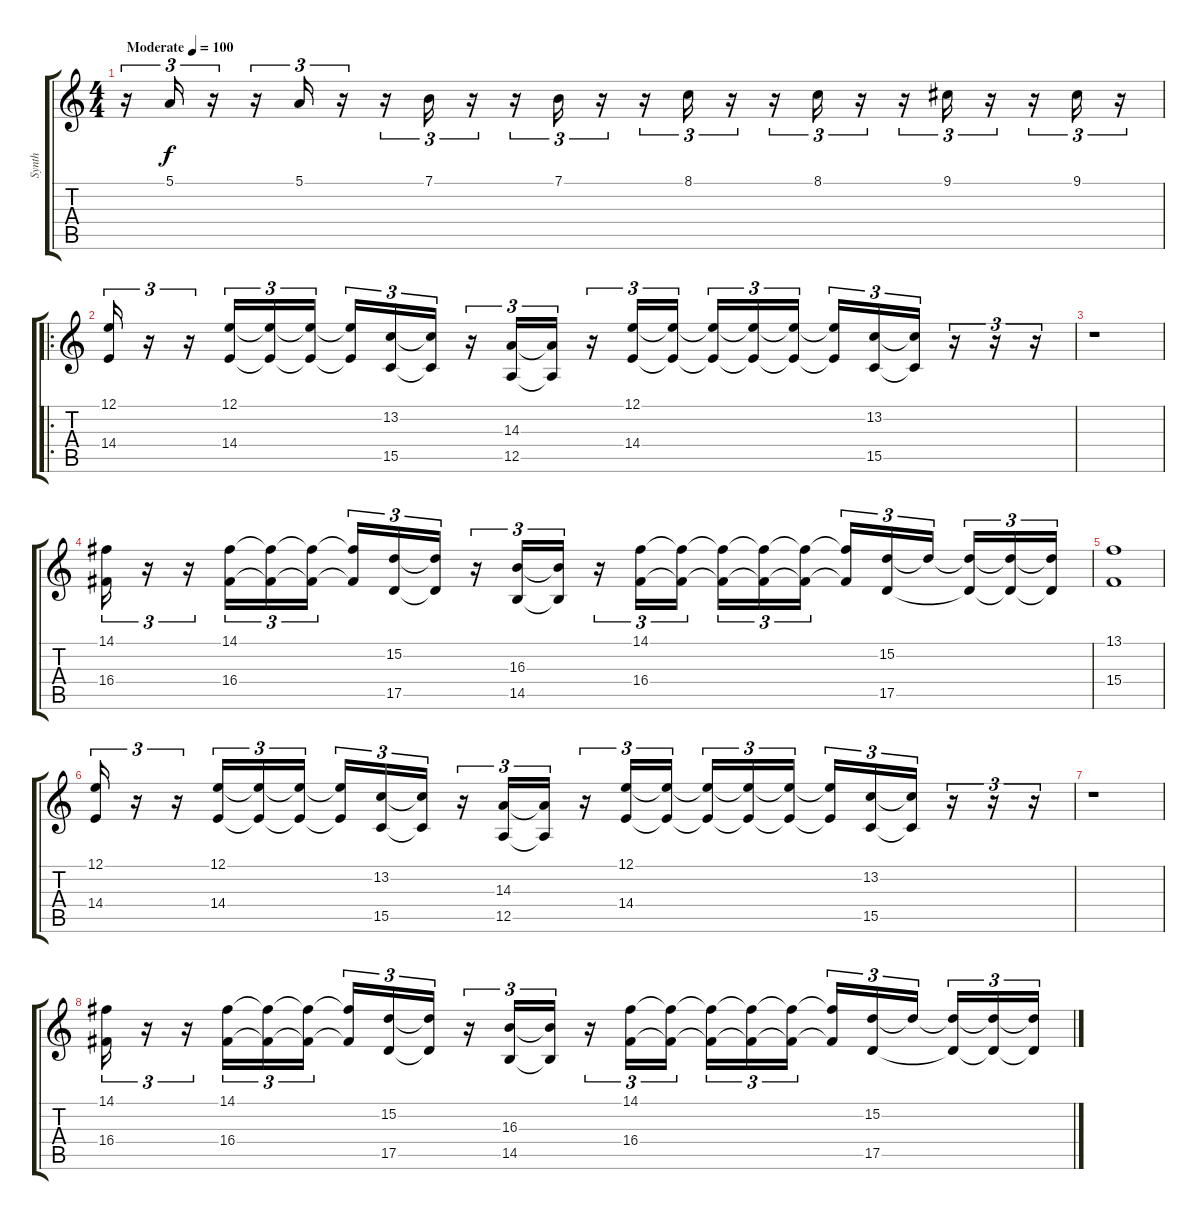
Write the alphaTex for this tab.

\track ("Synth" "Synth") {instrument lead2sawtooth}
\staff {score tabs}
\tuning (E4 B3 G3 D3 A2 E2) {hide}
\ts (4 4)
\tempo (100 "Moderate")
\clef g2
\ks c
r.16{tu (3 2) dy f instrument lead2sawtooth} 5.1.16{tu (3 2)} r.16{tu (3 2)} r.16{tu (3 2)} 5.1.16{tu (3 2)} r.16{tu (3 2)} r.16{tu (3 2)} 7.1.16{tu (3 2)} r.16{tu (3 2)} r.16{tu (3 2)} 7.1.16{tu (3 2)} r.16{tu (3 2)} r.16{tu (3 2)} 8.1.16{tu (3 2)} r.16{tu (3 2)} r.16{tu (3 2)} 8.1.16{tu (3 2)} r.16{tu (3 2)} r.16{tu (3 2)} 9.1.16{tu (3 2)} r.16{tu (3 2)} r.16{tu (3 2)} 9.1.16{tu (3 2)} r.16{tu (3 2)} |
\ro
(12.1 14.4).16{tu (3 2)} r.16{tu (3 2)} r.16{tu (3 2)} (12.1 14.4).16{tu (3 2)} (12.1{t} 14.4{t}).16{tu (3 2)} (12.1{t} 14.4{t}).16{tu (3 2)} (12.1{t} 14.4{t}).16{tu (3 2)} (13.2 15.5).16{tu (3 2)} (13.2{t} 15.5{t}).16{tu (3 2)} r.16{tu (3 2)} (14.3 12.5).16{tu (3 2)} (14.3{t} 12.5{t}).16{tu (3 2)} r.16{tu (3 2)} (12.1 14.4).16{tu (3 2)} (12.1{t} 14.4{t}).16{tu (3 2) beam splitsecondary} (12.1{t} 14.4{t}).16{tu (3 2)} (12.1{t} 14.4{t}).16{tu (3 2)} (12.1{t} 14.4{t}).16{tu (3 2)} (12.1{t} 14.4{t}).16{tu (3 2)} (13.2 15.5).16{tu (3 2)} (13.2{t} 15.5{t}).16{tu (3 2)} r.16{tu (3 2)} r.16{tu (3 2)} r.16{tu (3 2)} |
r.1 |
(14.1 16.4).16{tu (3 2)} r.16{tu (3 2)} r.16{tu (3 2)} (14.1 16.4).16{tu (3 2)} (14.1{t} 16.4{t}).16{tu (3 2)} (14.1{t} 16.4{t}).16{tu (3 2)} (14.1{t} 16.4{t}).16{tu (3 2)} (15.2 17.5).16{tu (3 2)} (15.2{t} 17.5{t}).16{tu (3 2)} r.16{tu (3 2)} (16.3 14.5).16{tu (3 2)} (16.3{t} 14.5{t}).16{tu (3 2)} r.16{tu (3 2)} (14.1 16.4).16{tu (3 2)} (14.1{t} 16.4{t}).16{tu (3 2) beam splitsecondary} (14.1{t} 16.4{t}).16{tu (3 2)} (14.1{t} 16.4{t}).16{tu (3 2)} (14.1{t} 16.4{t}).16{tu (3 2)} (14.1{t} 16.4{t}).16{tu (3 2)} (15.2 17.5).16{tu (3 2)} 15.2{t}.16{tu (3 2) beam splitsecondary} (15.2{t} 17.5{t}).16{tu (3 2)} (15.2{t} 17.5{t}).16{tu (3 2)} (15.2{t} 17.5{t}).16{tu (3 2)} |
(13.1 15.4).1 |
(12.1 14.4).16{tu (3 2)} r.16{tu (3 2)} r.16{tu (3 2)} (12.1 14.4).16{tu (3 2)} (12.1{t} 14.4{t}).16{tu (3 2)} (12.1{t} 14.4{t}).16{tu (3 2)} (12.1{t} 14.4{t}).16{tu (3 2)} (13.2 15.5).16{tu (3 2)} (13.2{t} 15.5{t}).16{tu (3 2)} r.16{tu (3 2)} (14.3 12.5).16{tu (3 2)} (14.3{t} 12.5{t}).16{tu (3 2)} r.16{tu (3 2)} (12.1 14.4).16{tu (3 2)} (12.1{t} 14.4{t}).16{tu (3 2) beam splitsecondary} (12.1{t} 14.4{t}).16{tu (3 2)} (12.1{t} 14.4{t}).16{tu (3 2)} (12.1{t} 14.4{t}).16{tu (3 2)} (12.1{t} 14.4{t}).16{tu (3 2)} (13.2 15.5).16{tu (3 2)} (13.2{t} 15.5{t}).16{tu (3 2)} r.16{tu (3 2)} r.16{tu (3 2)} r.16{tu (3 2)} |
r.1 |
(14.1 16.4).16{tu (3 2)} r.16{tu (3 2)} r.16{tu (3 2)} (14.1 16.4).16{tu (3 2)} (14.1{t} 16.4{t}).16{tu (3 2)} (14.1{t} 16.4{t}).16{tu (3 2)} (14.1{t} 16.4{t}).16{tu (3 2)} (15.2 17.5).16{tu (3 2)} (15.2{t} 17.5{t}).16{tu (3 2)} r.16{tu (3 2)} (16.3 14.5).16{tu (3 2)} (16.3{t} 14.5{t}).16{tu (3 2)} r.16{tu (3 2)} (14.1 16.4).16{tu (3 2)} (14.1{t} 16.4{t}).16{tu (3 2) beam splitsecondary} (14.1{t} 16.4{t}).16{tu (3 2)} (14.1{t} 16.4{t}).16{tu (3 2)} (14.1{t} 16.4{t}).16{tu (3 2)} (14.1{t} 16.4{t}).16{tu (3 2)} (15.2 17.5).16{tu (3 2)} 15.2{t}.16{tu (3 2) beam splitsecondary} (15.2{t} 17.5{t}).16{tu (3 2)} (15.2{t} 17.5{t}).16{tu (3 2)} (15.2{t} 17.5{t}).16{tu (3 2)}
